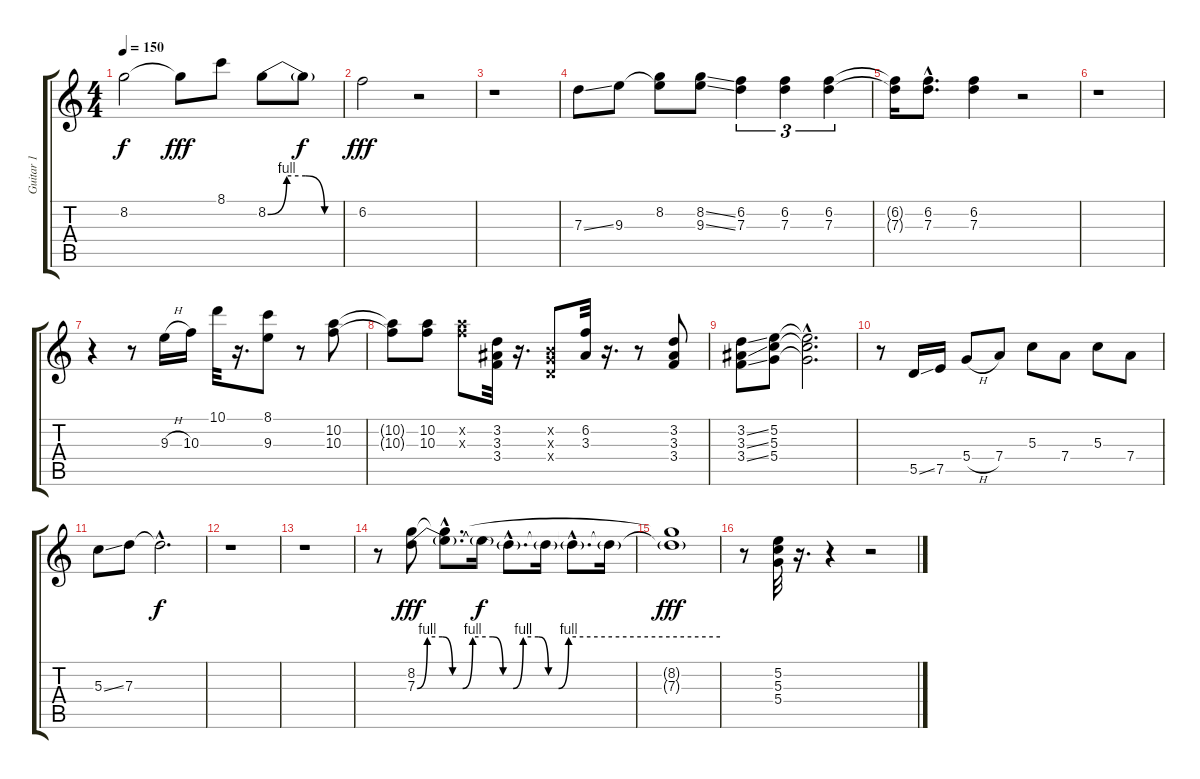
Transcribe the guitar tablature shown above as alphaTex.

\track ("Guitar 1" "Guitar 1") {instrument electricguitarclean}
\staff {score tabs}
\tuning (E4 B3 G3 D3 A2 E2) {hide}
\ts (4 4)
\tempo 150
\clef g2
\ks c
8.2{t}.2{dy f} 8.2{t}.8{dy fff} 8.1.8 8.2{be (custom 0 0 15 4 30 4 45 0 60 0)}.8 8.2{t}.8{dy f} |
6.2.2{dy fff} r.2 |
r.1 |
7.3{ss}.8 9.3.8 (8.2 9.3{t}).8 (8.2{ss} 9.3{ss}).8 (6.2 7.3).4{tu (3 2)} (6.2 7.3).4{tu (3 2)} (6.2 7.3).4{tu (3 2)} |
(6.2{t} 7.3{t}).16 (6.2{hac} 7.3{hac}).8{d} (6.2 7.3).4 r.2 |
r.1 |
r.4 r.8 9.3{h}.16 10.3.16 10.1.32 r.16{d} (8.1 9.3).8 r.8 (10.2 10.3).8 |
(10.2{t} 10.3{t}).8 (10.2 10.3).8 (10.2{x} 10.3{x}).8 (3.2 3.3 3.4).32 r.16{d} (0.2{x} 0.3{x} 0.4{x}).8 (6.2 3.3).32 r.16{d} r.8 (3.2 3.3 3.4).8 |
(3.2{ss} 3.3{ss} 3.4{ss}).8 (5.2 5.3 5.4).8 (5.2{hac t} 5.3{hac t} 5.4{hac t}).2{d} |
r.8 5.5{ss}.16 7.5.16 5.4{h}.8 7.4.8 5.3.8 7.4.8 5.3.8 7.4.8 |
5.3{ss}.8 7.3.8 7.3{hac t}.2{d dy f} |
r.1 |
r.1 |
r.8 (8.2 7.3{be (custom 0 0 2 4 5 4 7 0 9 0 11 4 15 4 17 0 19 0 21 4 24 4 26 0 28 0 30 4 60 4)}).8{dy fff} (8.2{hac t} 7.3{hac t}).8{d} 7.3{t}.16{dy f} 7.3{hac t}.8{d} 7.3{t}.16 7.3{hac t}.8{d} 7.3{t}.16 |
(8.2{t} 7.3{t}).1{dy fff} |
r.8 (5.2 5.3 5.4).32 r.16{d} r.4 r.2
